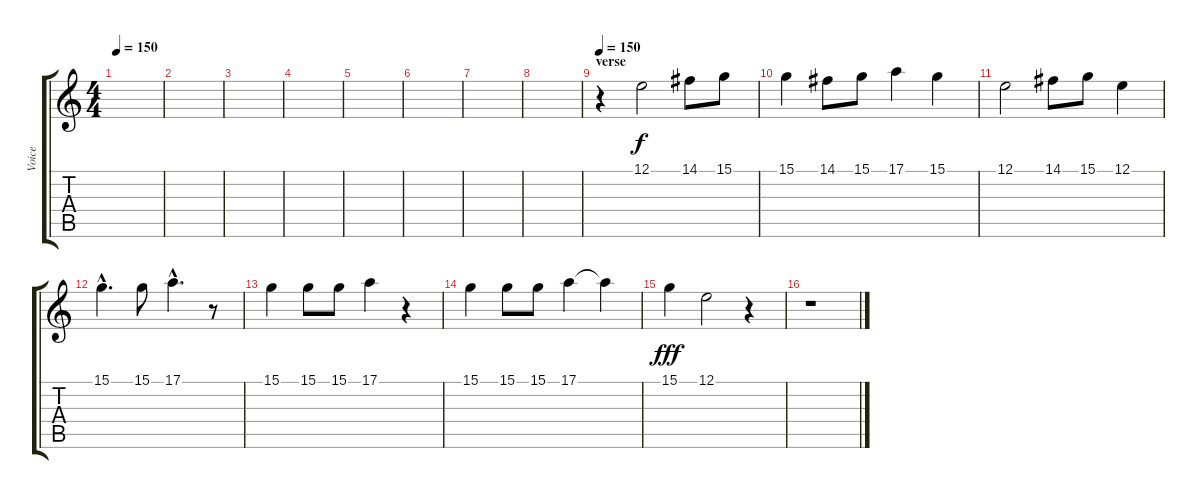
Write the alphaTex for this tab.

\track ("Voice" "Voice") {instrument choiraahs}
\staff {score tabs}
\tuning (E4 B3 G3 D3 A2 E2) {hide}
\ts (4 4)
\tempo 150
\clef g2
\ks c
|
|
|
|
|
|
|
|
\section ("" "verse")
\tempo 150
r.4 12.1.2 14.1.8 15.1.8 |
15.1.4 14.1.8 15.1.8 17.1.4 15.1.4 |
12.1.2 14.1.8 15.1.8 12.1.4 |
15.1{hac}.4{d} 15.1.8 17.1{hac}.4{d} r.8 |
15.1.4 15.1.8 15.1.8 17.1.4 r.4 |
15.1.4 15.1.8 15.1.8 17.1.4 17.1{t}.4{dy f} |
15.1.4{dy fff} 12.1.2 r.4 |
r.1
